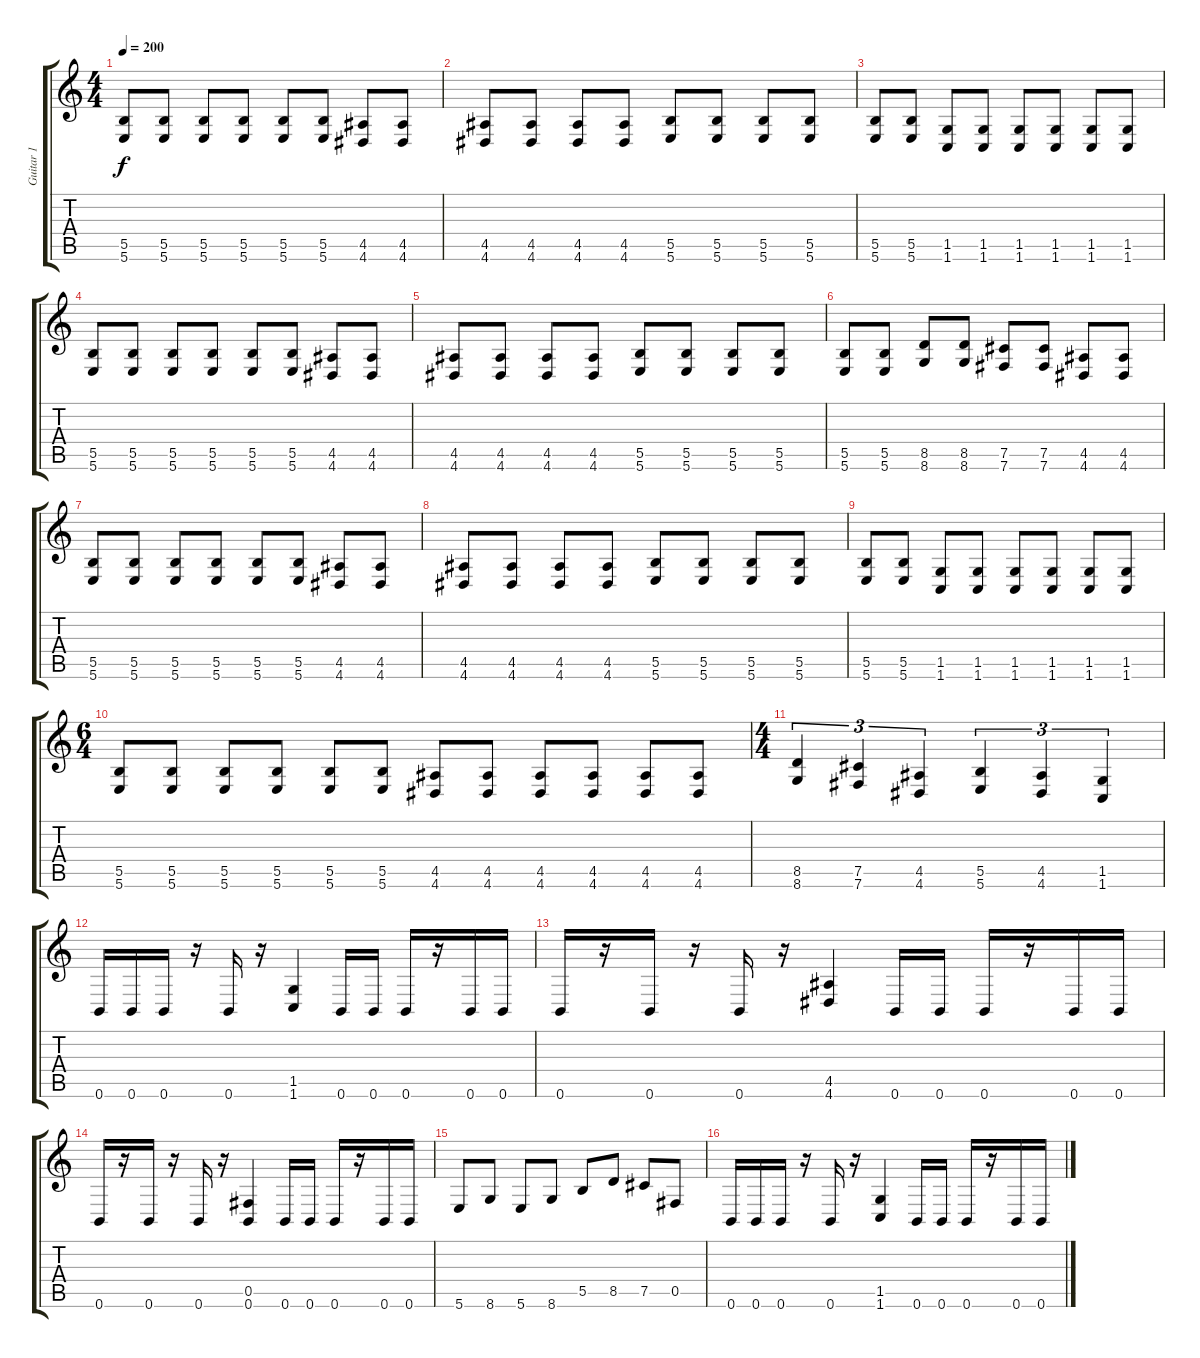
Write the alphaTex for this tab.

\track ("Guitar 1" "Guitar 1") {instrument distortionguitar}
\staff {score tabs}
\tuning (Db4 Ab3 E3 B2 Gb2 B1) {hide}
\ts (4 4)
\tempo 200
\clef g2
\ks c
(5.5 5.6).8{dy f} (5.5 5.6).8 (5.5 5.6).8 (5.5 5.6).8 (5.5 5.6).8 (5.5 5.6).8 (4.5 4.6).8 (4.5 4.6).8 |
(4.5 4.6).8 (4.5 4.6).8 (4.5 4.6).8 (4.5 4.6).8 (5.5 5.6).8 (5.5 5.6).8 (5.5 5.6).8 (5.5 5.6).8 |
(5.5 5.6).8 (5.5 5.6).8 (1.5 1.6).8 (1.5 1.6).8 (1.5 1.6).8 (1.5 1.6).8 (1.5 1.6).8 (1.5 1.6).8 |
(5.5 5.6).8 (5.5 5.6).8 (5.5 5.6).8 (5.5 5.6).8 (5.5 5.6).8 (5.5 5.6).8 (4.5 4.6).8 (4.5 4.6).8 |
(4.5 4.6).8 (4.5 4.6).8 (4.5 4.6).8 (4.5 4.6).8 (5.5 5.6).8 (5.5 5.6).8 (5.5 5.6).8 (5.5 5.6).8 |
(5.5 5.6).8 (5.5 5.6).8 (8.5 8.6).8 (8.5 8.6).8 (7.5 7.6).8 (7.5 7.6).8 (4.5 4.6).8 (4.5 4.6).8 |
(5.5 5.6).8 (5.5 5.6).8 (5.5 5.6).8 (5.5 5.6).8 (5.5 5.6).8 (5.5 5.6).8 (4.5 4.6).8 (4.5 4.6).8 |
(4.5 4.6).8 (4.5 4.6).8 (4.5 4.6).8 (4.5 4.6).8 (5.5 5.6).8 (5.5 5.6).8 (5.5 5.6).8 (5.5 5.6).8 |
(5.5 5.6).8 (5.5 5.6).8 (1.5 1.6).8 (1.5 1.6).8 (1.5 1.6).8 (1.5 1.6).8 (1.5 1.6).8 (1.5 1.6).8 |
\ts (6 4)
(5.5 5.6).8 (5.5 5.6).8 (5.5 5.6).8 (5.5 5.6).8 (5.5 5.6).8 (5.5 5.6).8 (4.5 4.6).8 (4.5 4.6).8 (4.5 4.6).8 (4.5 4.6).8 (4.5 4.6).8 (4.5 4.6).8 |
\ts (4 4)
(8.5 8.6).4{tu (3 2)} (7.5 7.6).4{tu (3 2)} (4.5 4.6).4{tu (3 2)} (5.5 5.6).4{tu (3 2)} (4.5 4.6).4{tu (3 2)} (1.5 1.6).4{tu (3 2)} |
0.6.16 0.6.16 0.6.16 r.16 0.6.16 r.16 (1.5 1.6).4 0.6.16 0.6.16 0.6.16 r.16 0.6.16 0.6.16 |
0.6.16 r.16 0.6.16 r.16 0.6.16 r.16 (4.5 4.6).4 0.6.16 0.6.16 0.6.16 r.16 0.6.16 0.6.16 |
0.6.16 r.16 0.6.16 r.16 0.6.16 r.16 (0.5 0.6).4 0.6.16 0.6.16 0.6.16 r.16 0.6.16 0.6.16 |
5.6.8 8.6.8 5.6.8 8.6.8 5.5.8 8.5.8 7.5.8 0.5.8 |
0.6.16 0.6.16 0.6.16 r.16 0.6.16 r.16 (1.5 1.6).4 0.6.16 0.6.16 0.6.16 r.16 0.6.16 0.6.16
